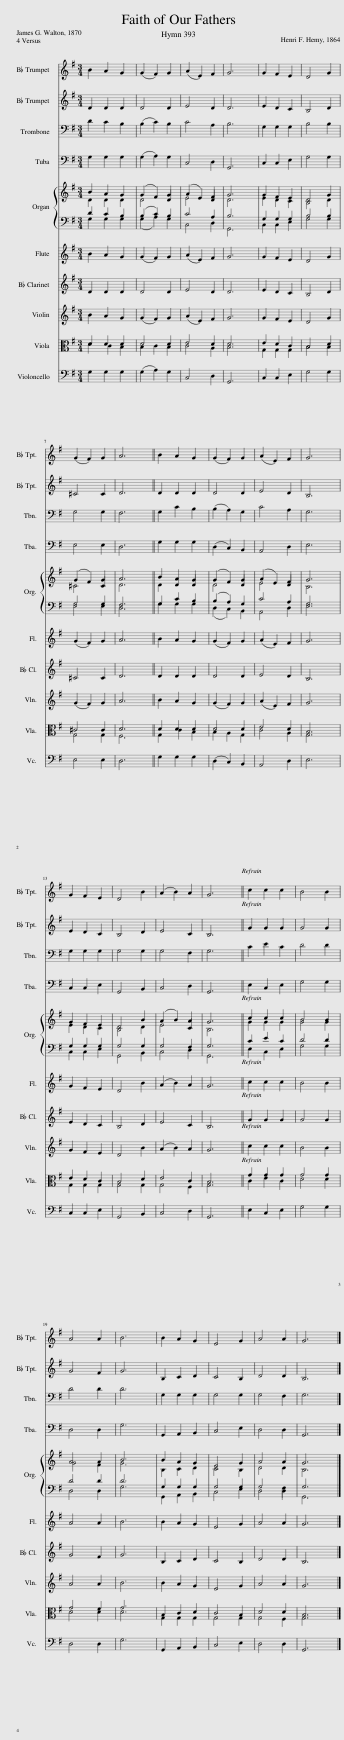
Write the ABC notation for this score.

X:1
%%score 1 2 3 4 { ( 5 6 ) | ( 7 8 ) } 9 10 11 ( 12 13 ) 14
L:1/8
M:3/4
I:linebreak $
K:G
V:1 treble transpose=-2
V:2 treble transpose=-2
V:3 bass
V:4 bass
V:5 treble
V:6 treble
V:7 bass
V:8 bass
V:9 treble
V:10 treble transpose=-2
V:11 treble
V:12 alto
V:13 alto
V:14 bass
V:1
[K:G] ^c2 B2 A2 | (A2 ^G2) A2 | (B2 F2) ^G2 | A6 | A2 ^G2 F2 | %5
 E4 A2 |$ (A2 ^G2) A2 | B6 || ^c2 B2 A2 | (A2 ^G2) A2 | %10
 (B2 F2) ^G2 | A6 |$ A2 ^G2 F2 | E4 ^c2 | (B2 ^c2) B2 | %15
 A6 || d2 d2 d2 | ^c4 c2 |$ B4 B2 | ^c6 | %20
 ^c2 B2 A2 | F4 A2 | B4 B2 | A6 |] %24
V:2
[K:G] E2 E2 E2 | E4 E2 | F4 E2 | E6 | F2 E2 D2 | %5
 ^C4 E2 |$ ^D4 D2 | E6 || E2 E2 E2 | E4 E2 | %10
 F4 E2 | ^C6 |$ F2 E2 D2 | ^C4 E2 | F4 D2 | %15
 ^C6 || A2 A2 A2 | A4 A2 |$ A4 ^G2 | A6 | %20
 ^C2 D2 E2 | D4 ^C2 | E4 E2 | ^C6 |] %24
V:3
 D2 C2 B,2 | (B,2 C2) B,2 | C4 A,2 | B,6 | G,2 G,2 G,2 | %5
 B,4 B,2 |$ G,4 G,2 | F,6 || G,2 C2 B,2 | (B,2 A,2) G,2 | %10
 C4 A,2 | G,6 |$ G,2 G,2 G,2 | G,4 G,2 | G,4 F,2 | %15
 G,6 || C2 E2 C2 | D4 D2 |$ D4 D2 | D6 | %20
 G,2 G,2 G,2 | G,4 G,2 | G,4 F,2 | G,6 |] %24
V:4
 G,2 G,2 G,2 | (G,2 A,2) G,2 | C,4 D,2 | G,,6 | C,2 C,2 E,2 | %5
 G,4 G,2 |$ E,4 E,2 | D,6 || G,2 G,2 G,2 | (D,2 C,2) B,,2 | %10
 A,,4 D,2 | E,6 |$ C,2 C,2 E,2 | G,,4 B,,2 | C,4 D,2 | %15
 G,,6 || E,2 C,2 E,2 | G,4 G,2 |$ D,4 D,2 | G,6 | %20
 G,,2 A,,2 B,,2 | C,4 E,2 | D,4 D,2 | G,,6 |] %24
V:5
 B2 A2 G2 | (G2 F2) G2 | (A2 E2) F2 | G6 | G2 F2 E2 | %5
 D4 G2 |$ (G2 F2) G2 | A6 || B2 [DA]2 G2 | (G2 F2) G2 | %10
 (A2 E2) F2 | G6 |$ G2 F2 E2 | D4 B2 | (A2 B2) A2 | %15
 G6 || c2 c2 c2 | B4 B2 |$ A4 A2 | B6 | %20
 B2 A2 G2 | E4 G2 | A4 A2 | G6 |] %24
V:6
 D2 D2 D2 | D4 D2 | E4 D2 | D6 | E2 D2 C2 | %5
 B,4 D2 |$ ^C4 C2 | D6 || D2 x2 D2 | D4 D2 | %10
 E4 D2 | B,6 |$ E2 D2 C2 | B,4 D2 | E4 C2 | %15
 B,6 || G2 G2 G2 | G4 G2 |$ G4 F2 | G6 | %20
 B,2 C2 D2 | C4 B,2 | D4 D2 | B,6 |] %24
V:7
 D2 C2 B,2 | (B,2 C2) B,2 | C4 A,2 | B,6 | G,2 G,2 G,2 | %5
 B,4 B,2 |$ G,4 G,2 | F,6 || G,2 C2 B,2 | (B,2 A,2) G,2 | %10
 C4 A,2 | G,6 |$ G,2 G,2 G,2 | G,4 G,2 | G,4 F,2 | %15
 G,6 || C2 E2 C2 | D4 D2 |$ D4 D2 | D6 | %20
 G,2 G,2 G,2 | G,4 G,2 | G,4 F,2 | G,6 |] %24
V:8
 G,2 G,2 G,2 | (G,2 A,2) G,2 | C,4 D,2 | G,,6 | C,2 C,2 E,2 | %5
 G,4 G,2 |$ E,4 E,2 | D,6 || G,2 G,2 G,2 | (D,2 C,2) B,,2 | %10
 A,,4 D,2 | E,6 |$ C,2 C,2 E,2 | G,,4 B,,2 | C,4 D,2 | %15
 G,,6 || E,2 C,2 E,2 | G,4 G,2 |$ D,4 D,2 | G,6 | %20
 G,,2 A,,2 B,,2 | C,4 E,2 | D,4 D,2 | G,,6 |] %24
V:9
 B2 A2 G2 | (G2 F2) G2 | (A2 E2) F2 | G6 | G2 F2 E2 | %5
 D4 G2 |$ (G2 F2) G2 | A6 || B2 A2 G2 | (G2 F2) G2 | %10
 (A2 E2) F2 | G6 |$ G2 F2 E2 | D4 B2 | (A2 B2) A2 | %15
 G6 || c2 c2 c2 | B4 B2 |$ A4 A2 | B6 | %20
 B2 A2 G2 | E4 G2 | A4 A2 | G6 |] %24
V:10
 E2 E2 E2 | E4 E2 | F4 E2 | E6 | F2 E2 D2 | %5
 ^C4 E2 |$ ^D4 D2 | E6 || E2 E2 E2 | E4 E2 | %10
 F4 E2 | ^C6 |$ F2 E2 D2 | ^C4 E2 | F4 D2 | %15
 ^C6 || A2 A2 A2 | A4 A2 |$ A4 ^G2 | A6 | %20
 ^C2 D2 E2 | D4 ^C2 | E4 E2 | ^C6 |] %24
V:11
 B2 A2 G2 | (G2 F2) G2 | (A2 E2) F2 | G6 | G2 F2 E2 | %5
 D4 G2 |$ (G2 F2) G2 | A6 || B2 A2 G2 | (G2 F2) G2 | %10
 (A2 E2) F2 | G6 |$ G2 F2 E2 | D4 B2 | (A2 B2) A2 | %15
 G6 || c2 c2 c2 | B4 B2 |$ A4 A2 | B6 | %20
 B2 A2 G2 | E4 G2 | A4 A2 | G6 |] %24
V:12
 D2 D2 D2 | D4 D2 | E4 D2 | D6 | E2 D2 C2 | %5
 B,4 D2 |$ ^C4 C2 | D6 || D2 D2 D2 | D4 D2 | %10
 E4 D2 | B,6 |$ E2 D2 C2 | B,4 D2 | E4 C2 | %15
 B,6 || G2 G2 G2 | G4 G2 |$ G4 F2 | G6 | %20
 B,2 C2 D2 | C4 B,2 | D4 D2 | B,6 |] %24
V:13
 D2 C2 B,2 | B,2 C2 B,2 | C4 A,2 | B,6 | G,2 G,2 G,2 | %5
 B,4 B,2 |$ G,4 G,2 | F,6 || G,2 C2 B,2 | B,2 A,2 G,2 | %10
 C4 A,2 | G,6 |$ G,2 G,2 G,2 | G,4 G,2 | G,4 F,2 | %15
 G,6 || C2 E2 C2 | D4 D2 |$ D4 D2 | D6 | %20
 G,2 G,2 G,2 | G,4 G,2 | G,4 F,2 | G,6 |] %24
V:14
 G,2 G,2 G,2 | (G,2 A,2) G,2 | C,4 D,2 | G,,6 | C,2 C,2 E,2 | %5
 G,4 G,2 |$ E,4 E,2 | D,6 || G,2 G,2 G,2 | (D,2 C,2) B,,2 | %10
 A,,4 D,2 | E,6 |$ C,2 C,2 E,2 | G,,4 B,,2 | C,4 D,2 | %15
 G,,6 || E,2 C,2 E,2 | G,4 G,2 |$ D,4 D,2 | G,6 | %20
 G,,2 A,,2 B,,2 | C,4 E,2 | D,4 D,2 | G,,6 |] %24
